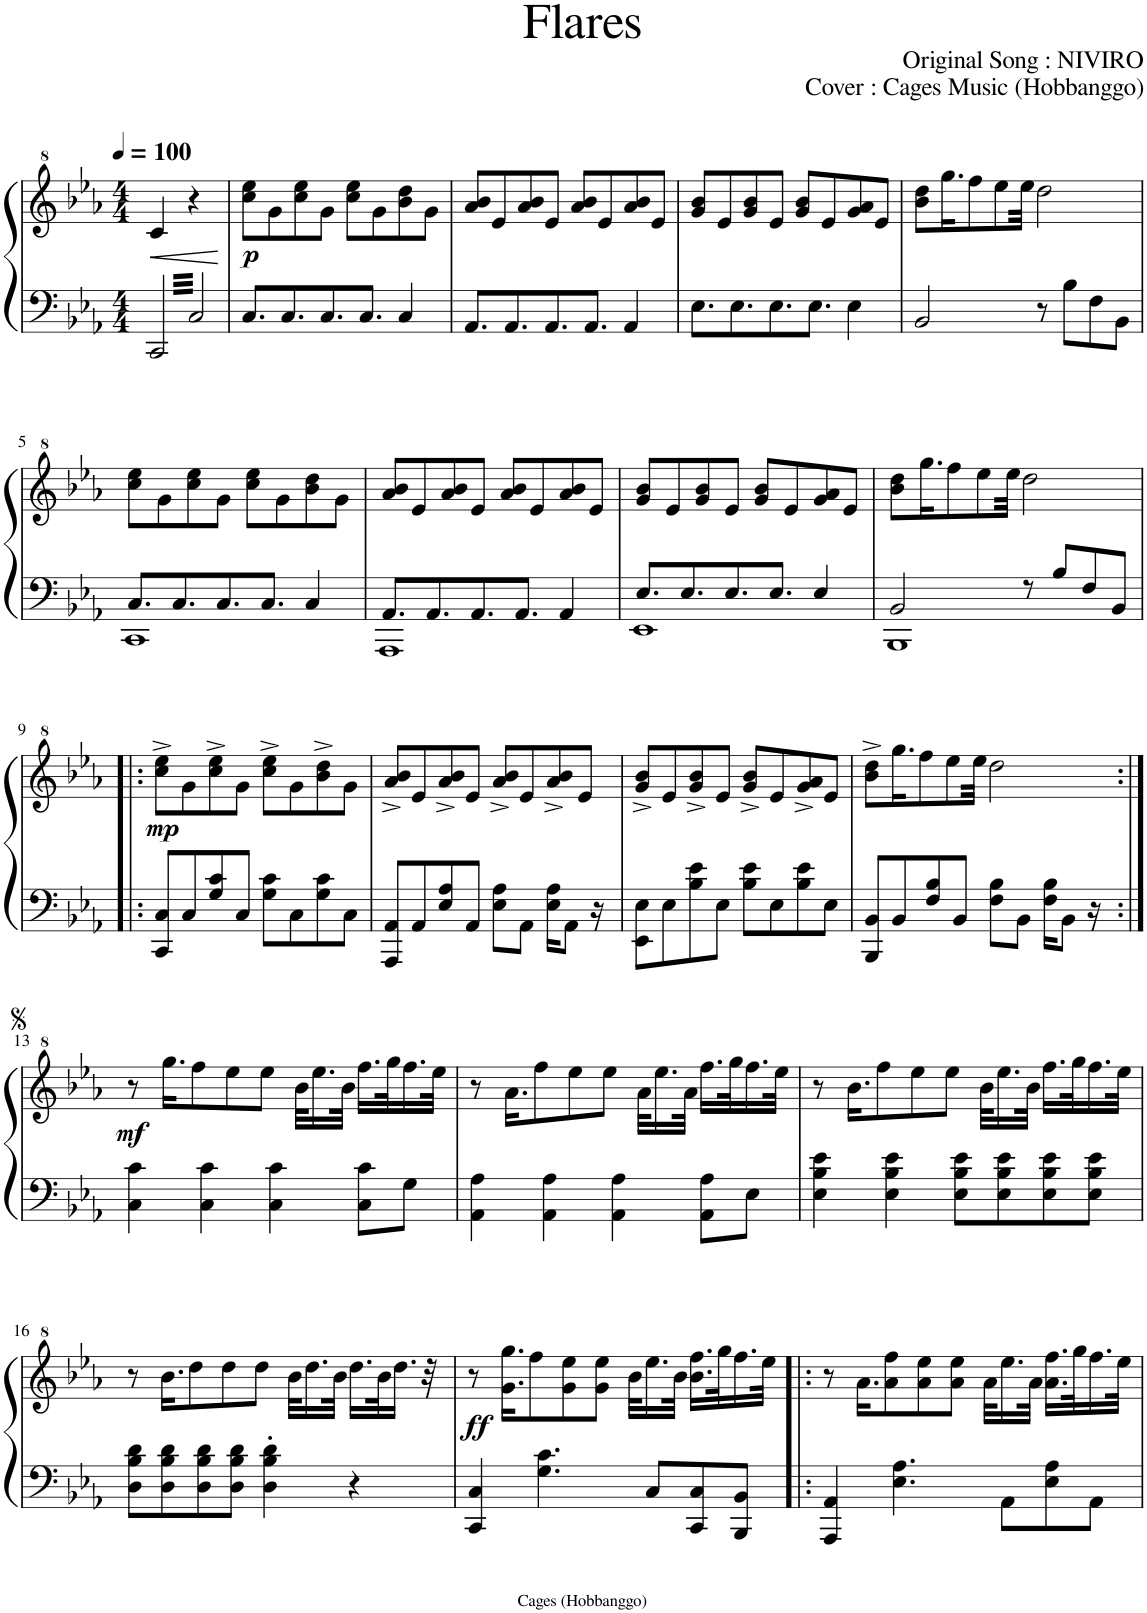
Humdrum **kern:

**kern	**kern	**dynam
*part1	*part1	*part1
*staff2	*staff1	*staff1/2
*I"Piano	*	*
*I'Pno.	*	*
*clefF4	*clefG^2	*
*k[b-e-a-]	*k[b-e-a-]	*
*M4/4	*M4/4	*
*MM100	*MM100	*
=	=	=
!	!	!LO:HP:b
6.CC/	4cc/	<
6.C/	4r	.
.	.	[
=1	=1	=1
!	!	!LO:DY:b
8.C/L	8ccc\ 8eee-\L	p
.	8gg\	.
8.C/	.	.
.	8ccc\ 8eee-\	.
8.C/	8gg\J	.
.	8ccc\ 8eee-\L	.
8.C/J	.	.
.	8gg\	.
4C/	8bb-\ 8ddd\	.
.	8gg\J	.
=2	=2	=2
8.AA-/L	8aa-/ 8bb-/L	.
.	8ee-/	.
8.AA-/	.	.
.	8aa-/ 8bb-/	.
8.AA-/	8ee-/J	.
.	8aa-/ 8bb-/L	.
8.AA-/J	.	.
.	8ee-/	.
4AA-/	8aa-/ 8bb-/	.
.	8ee-/J	.
=3	=3	=3
8.E-\L	8gg/ 8bb-/L	.
.	8ee-/	.
8.E-\	.	.
.	8gg/ 8bb-/	.
8.E-\	8ee-/J	.
.	8gg/ 8bb-/L	.
8.E-\J	.	.
.	8ee-/	.
4E-\	8gg/ 8aa-/	.
.	8ee-/J	.
=4	=4	=4
2BB-/	8bb-\ 8ddd\L	.
.	16.ggg\K	.
.	8fff\	.
.	8eee-\	.
.	32eee-\Jkk	.
8r	2ddd\	.
8B-\L	.	.
8F\	.	.
8BB-\J	.	.
!!LO:LB:g=z
=5	=5	=5
*^	*	*
8.C/L	1CC	8ccc\ 8eee-\L	.
.	.	8gg\	.
8.C/	.	.	.
.	.	8ccc\ 8eee-\	.
8.C/	.	8gg\J	.
.	.	8ccc\ 8eee-\L	.
8.C/J	.	.	.
.	.	8gg\	.
4C/	.	8bb-\ 8ddd\	.
.	.	8gg\J	.
=6	=6	=6	=6
8.AA-/L	1AAA-	8aa-/ 8bb-/L	.
.	.	8ee-/	.
8.AA-/	.	.	.
.	.	8aa-/ 8bb-/	.
8.AA-/	.	8ee-/J	.
.	.	8aa-/ 8bb-/L	.
8.AA-/J	.	.	.
.	.	8ee-/	.
4AA-/	.	8aa-/ 8bb-/	.
.	.	8ee-/J	.
=7	=7	=7	=7
8.E-/L	1EE-	8gg/ 8bb-/L	.
.	.	8ee-/	.
8.E-/	.	.	.
.	.	8gg/ 8bb-/	.
8.E-/	.	8ee-/J	.
.	.	8gg/ 8bb-/L	.
8.E-/J	.	.	.
.	.	8ee-/	.
4E-/	.	8gg/ 8aa-/	.
.	.	8ee-/J	.
=8	=8	=8	=8
2BB-/	1BBB-	8bb-\ 8ddd\L	.
.	.	16.ggg\K	.
.	.	8fff\	.
.	.	8eee-\	.
.	.	32eee-\Jkk	.
8r	.	2ddd\	.
8B-/L	.	.	.
8F/	.	.	.
8BB-/J	.	.	.
*v	*v	*	*
!!LO:LB:g=z
=9!|:	=9!|:	=9!|:
!	!	!LO:DY:b
8CC/ 8C/L	8ccc\^ 8eee-\^L	mp
8C/	8gg\	.
8G/ 8c/	8ccc\^ 8eee-\^	.
8C/J	8gg\J	.
8G\ 8c\L	8ccc\^ 8eee-\^L	.
8C\	8gg\	.
8G\ 8c\	8bb-\^ 8ddd\^	.
8C\J	8gg\J	.
=10	=10	=10
8AAA-/ 8AA-/L	8aa-/^ 8bb-/^L	.
8AA-/	8ee-/	.
8E-/ 8A-/	8aa-/^ 8bb-/^	.
8AA-/J	8ee-/J	.
8E-\ 8A-\L	8aa-/^ 8bb-/^L	.
8AA-\J	8ee-/	.
16E-\ 16A-\KL	8aa-/^ 8bb-/^	.
8AA-\J	.	.
.	8ee-/J	.
16r	.	.
=11	=11	=11
8EE-\ 8E-\L	8gg/^ 8bb-/^L	.
8E-\	8ee-/	.
8B-\ 8e-\	8gg/^ 8bb-/^	.
8E-\J	8ee-/J	.
8B-\ 8e-\L	8gg/^ 8bb-/^L	.
8E-\	8ee-/	.
8B-\ 8e-\	8gg/^ 8aa-/^	.
8E-\J	8ee-/J	.
=12	=12	=12
8BBB-/ 8BB-/L	8bb-\^ 8ddd\^L	.
8BB-/	16.ggg\K	.
.	8fff\	.
8F/ 8B-/	.	.
.	8eee-\	.
8BB-/J	.	.
.	32eee-\Jkk	.
8F\ 8B-\L	2ddd\	.
8BB-\J	.	.
16F\ 16B-\KL	.	.
8BB-\J	.	.
16r	.	.
!!LO:LB:g=z
=13:|!	=13:|!	=13:|!
!	!	!LO:DY:b
4C\ 4c\	8r	mf
.	16.ggg\KL	.
.	8fff\	.
4C\ 4c\	.	.
.	8eee-\	.
.	8eee-\J	.
4C\ 4c\	.	.
.	32bb-\KLL	.
.	16.eee-\	.
.	32bb-\JJk	.
8C\ 8c\L	16.fff\LL	.
.	32ggg\K	.
8G\J	16.fff\	.
.	32eee-\JJk	.
=14	=14	=14
4AA-\ 4A-\	8r	.
.	16.aa-\KL	.
.	8fff\	.
4AA-\ 4A-\	.	.
.	8eee-\	.
.	8eee-\J	.
4AA-\ 4A-\	.	.
.	32aa-\KLL	.
.	16.eee-\	.
.	32aa-\JJk	.
8AA-\ 8A-\L	16.fff\LL	.
.	32ggg\K	.
8E-\J	16.fff\	.
.	32eee-\JJk	.
=15	=15	=15
4E-\ 4B-\ 4e-\	8r	.
.	16.bb-\KL	.
.	8fff\	.
4E-\ 4B-\ 4e-\	.	.
.	8eee-\	.
.	8eee-\J	.
8E-\ 8B-\ 8e-\L	.	.
.	32bb-\KLL	.
8E-\ 8B-\ 8e-\	16.eee-\	.
.	32bb-\JJk	.
8E-\ 8B-\ 8e-\	16.fff\LL	.
.	32ggg\K	.
8E-\ 8B-\ 8e-\J	16.fff\	.
.	32eee-\JJk	.
!!LO:LB:g=z
=16	=16	=16
8D\ 8B-\ 8d\L	8r	.
8D\ 8B-\ 8d\	16.bb-\KL	.
.	8ddd\	.
8D\ 8B-\ 8d\	.	.
.	8ddd\	.
8D\ 8B-\ 8d\J	.	.
.	8ddd\J	.
4D\' 4B-\' 4d\'	.	.
.	32bb-\KLL	.
.	16.ddd\	.
.	32bb-\JJk	.
4r	16.ddd\LL	.
.	32bb-\K	.
.	16.ddd\JJ	.
.	32r	.
=17	=17	=17
!	!	!LO:DY:b
4CC/ 4C/	8r	ff
.	16.gg\ 16.ggg\KL	.
.	8fff\	.
4.G\ 4.c\	.	.
.	8gg\ 8eee-\	.
.	8gg\ 8eee-\J	.
.	32bb-\KLL	.
8C/L	16.eee-\	.
.	32bb-\JJk	.
8CC/ 8C/	16.bb-\ 16.fff\LL	.
.	32ggg\K	.
8BBB-/ 8BB-/J	16.fff\	.
.	32eee-\JJk	.
=18!|:	=18!|:	=18!|:
4AAA-/ 4AA-/	8r	.
.	16.aa-\KL	.
.	8aa-\ 8fff\	.
4.E-\ 4.A-\	.	.
.	8aa-\ 8eee-\	.
.	8aa-\ 8eee-\J	.
.	32aa-\KLL	.
8AA-\L	16.eee-\	.
.	32aa-\JJk	.
8E-\ 8A-\	16.aa-\ 16.fff\LL	.
.	32ggg\K	.
8AA-\J	16.fff\	.
.	32eee-\JJk	.
=	=	=
*-	*-	*-
